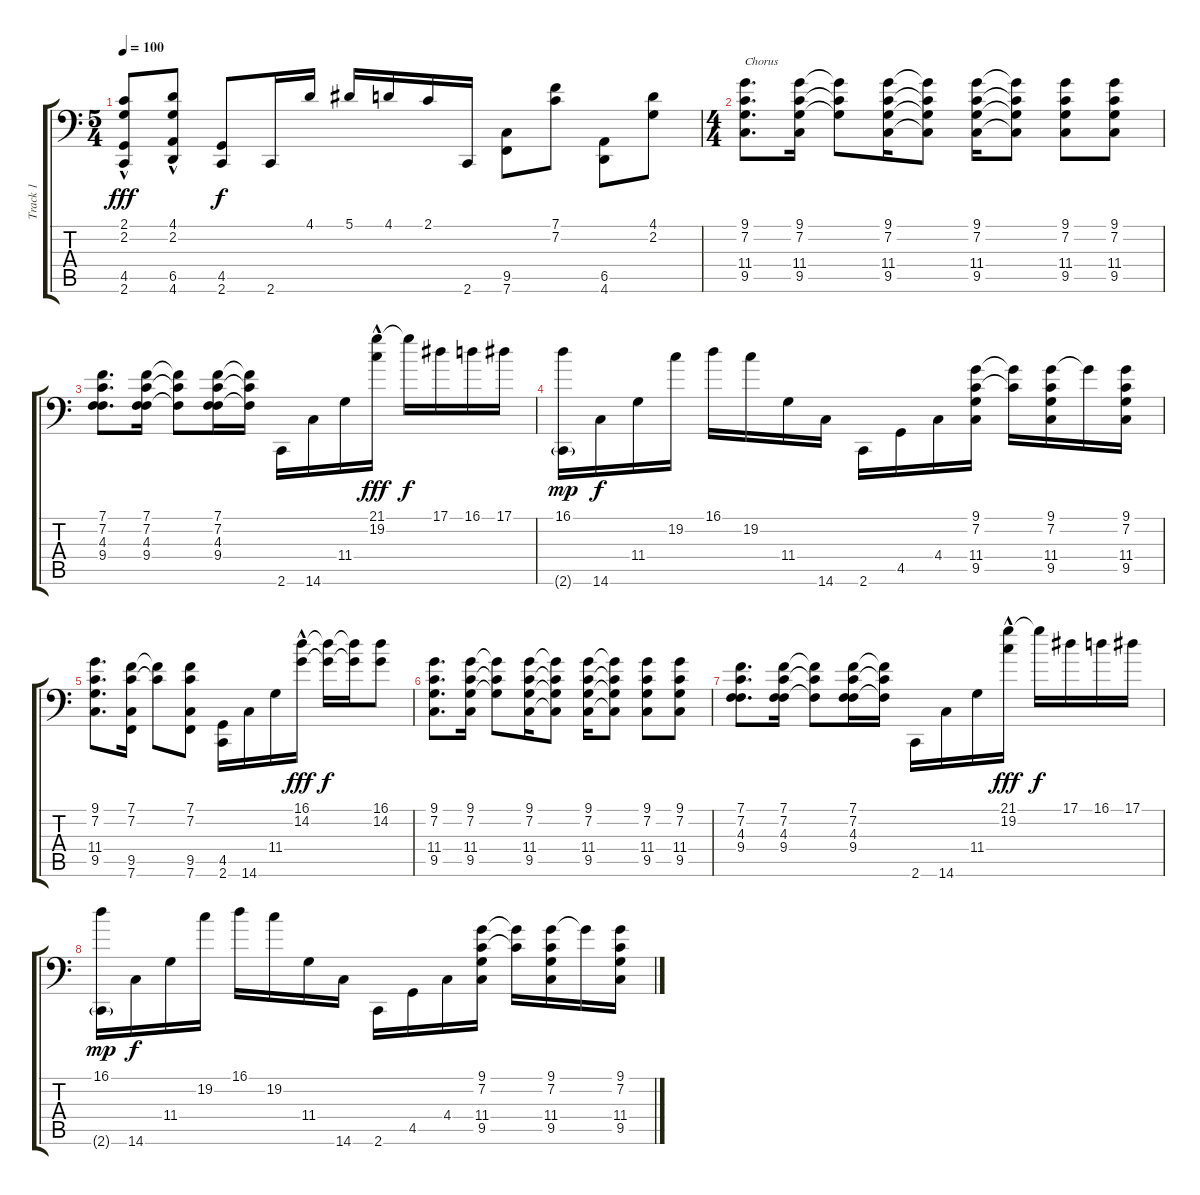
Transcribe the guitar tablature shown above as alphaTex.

\track ("Track 1" "Track 1") {instrument acousticgrandpiano}
\staff {score tabs}
\tuning (Bb3 F3 Db3 Ab2 Eb2 Bb1) {hide}
\ts (5 4)
\tempo 100
\clef f4
\ks c
(2.1 2.2 4.5{hac} 2.6{hac}).8{dy fff} (4.1 2.2 6.5{hac} 4.6{hac}).8 (4.5 2.6).8{dy f volume 10} 2.6.16 4.1.16 5.1.16 4.1.16 2.1.16 2.6.16 (9.5 7.6).8 (7.1 7.2).8 (6.5 4.6).8 (4.1 2.2).8 |
\ts (4 4)
(9.1 7.2 11.4 9.5).8{d txt "Chorus" volume 16} (9.1 7.2 11.4 9.5).16 (9.1{t} 7.2{t} 11.4{t}).8 (9.1 7.2 11.4 9.5).16 (9.1{t} 7.2{t} 11.4{t} 9.5{t}).8 (9.1 7.2 11.4 9.5).16 (9.1{t} 7.2{t} 11.4{t} 9.5{t}).8 (9.1 7.2 11.4 9.5).8 (9.1 7.2 11.4 9.5).8 |
(7.1 7.2 4.3 9.4).8{d volume 16} (7.1 7.2 4.3 9.4).16 (7.1{t} 7.2{t} 9.4{t}).8 (7.1 7.2 4.3 9.4).16 (7.1{t} 7.2{t} 9.4{t}).16 2.6.16 14.6.16 11.4.16 (21.1{hac} 19.2{hac}).16{dy fff} 21.1{t}.16{dy f} 17.1.16 16.1.16 17.1.16 |
(16.1 2.6{g}).16{dy mp volume 13} 14.6.16{dy f} 11.4.16 19.2.16 16.1.16 19.2.16 11.4.16 14.6.16 2.6.16 4.5.16 4.4.16 (9.1 7.2 11.4 9.5).16{volume 9} (9.1{t} 7.2{t}).16 (9.1 7.2 11.4 9.5).16 9.1{t}.16 (9.1 7.2 11.4 9.5).16 |
(9.1 7.2 11.4 9.5).8{d} (7.1 7.2 9.5 7.6).16 (7.1{t} 7.2{t}).8 (7.1 7.2 9.5 7.6).8 (4.5 2.6).16 14.6.16 11.4.16 (16.1{hac} 14.2{hac}).16{dy fff} (16.1{t} 14.2{t}).16{dy f} (16.1{t} 14.2{t}).16 (16.1 14.2).8 |
(9.1 7.2 11.4 9.5).8{d volume 16} (9.1 7.2 11.4 9.5).16 (9.1{t} 7.2{t} 11.4{t}).8 (9.1 7.2 11.4 9.5).16 (9.1{t} 7.2{t} 11.4{t} 9.5{t}).8 (9.1 7.2 11.4 9.5).16 (9.1{t} 7.2{t} 11.4{t} 9.5{t}).8 (9.1 7.2 11.4 9.5).8 (9.1 7.2 11.4 9.5).8 |
(7.1 7.2 4.3 9.4).8{d volume 16} (7.1 7.2 4.3 9.4).16 (7.1{t} 7.2{t} 9.4{t}).8 (7.1 7.2 4.3 9.4).16 (7.1{t} 7.2{t} 9.4{t}).16 2.6.16 14.6.16 11.4.16 (21.1{hac} 19.2{hac}).16{dy fff} 21.1{t}.16{dy f} 17.1.16 16.1.16 17.1.16 |
(16.1 2.6{g}).16{dy mp volume 13} 14.6.16{dy f} 11.4.16 19.2.16 16.1.16 19.2.16 11.4.16 14.6.16 2.6.16 4.5.16 4.4.16 (9.1 7.2 11.4 9.5).16{volume 9} (9.1{t} 7.2{t}).16 (9.1 7.2 11.4 9.5).16 9.1{t}.16 (9.1 7.2 11.4 9.5).16
